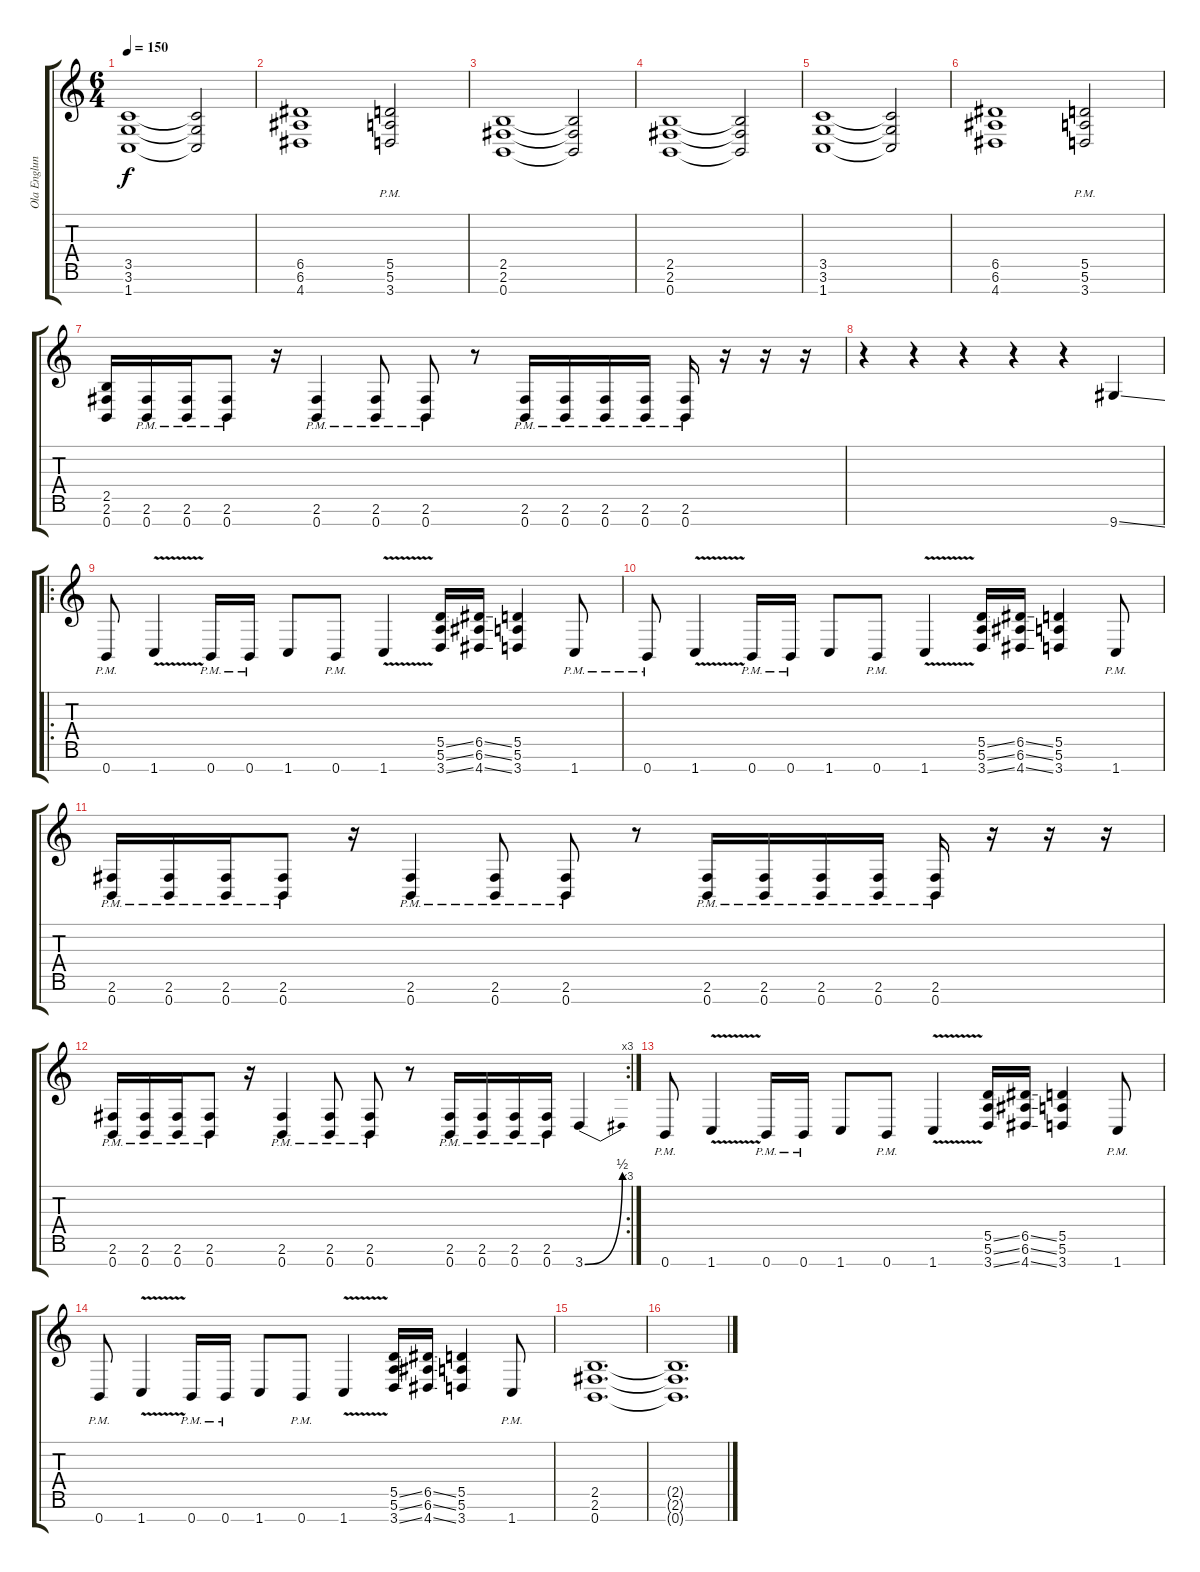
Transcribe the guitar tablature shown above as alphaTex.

\track ("Ola Englund" "Ola Englun") {instrument distortionguitar}
\staff {score tabs}
\tuning (E4 B3 G3 D3 A2 E2 B1) {hide}
\ts (6 4)
\tempo 150
\clef g2
\ks c
(3.5 3.6 1.7).1{dy f} (3.5{t} 3.6{t} 1.7{t}).2 |
(6.5 6.6 4.7).1 (5.5{pm} 5.6{pm} 3.7{pm}).2 |
(2.5 2.6 0.7).1 (2.5{t} 2.6{t} 0.7{t}).2 |
(2.5 2.6 0.7).1 (2.5{t} 2.6{t} 0.7{t}).2 |
(3.5 3.6 1.7).1 (3.5{t} 3.6{t} 1.7{t}).2 |
(6.5 6.6 4.7).1 (5.5{pm} 5.6{pm} 3.7{pm}).2 |
(2.5 2.6 0.7).16 (2.6{pm} 0.7{pm}).16 (2.6{pm} 0.7{pm}).16 (2.6{pm} 0.7{pm}).8 r.16 (2.6{pm} 0.7{pm}).4 (2.6{pm} 0.7{pm}).8 (2.6{pm} 0.7{pm}).8 r.8 (2.6{pm} 0.7{pm}).16 (2.6{pm} 0.7{pm}).16 (2.6{pm} 0.7{pm}).16 (2.6{pm} 0.7{pm}).16 (2.6{pm} 0.7{pm}).16 r.16 r.16 r.16 |
r.4 r.4 r.4 r.4 r.4 9.7{ss}.4 |
\ro
0.7{pm}.8 1.7{v}.4 0.7{pm}.16 0.7{pm}.16 1.7.8 0.7{pm}.8 1.7{v}.4 (5.5{ss} 5.6{ss} 3.7{ss}).16 (6.5{ss} 6.6{ss} 4.7{ss}).16 (5.5 5.6 3.7).4 1.7{pm}.8 |
0.7{pm}.8 1.7{v}.4 0.7{pm}.16 0.7{pm}.16 1.7.8 0.7{pm}.8 1.7{v}.4 (5.5{ss} 5.6{ss} 3.7{ss}).16 (6.5{ss} 6.6{ss} 4.7{ss}).16 (5.5 5.6 3.7).4 1.7{pm}.8 |
(2.6{pm} 0.7).16 (2.6{pm} 0.7{pm}).16 (2.6{pm} 0.7{pm}).16 (2.6{pm} 0.7{pm}).8 r.16 (2.6{pm} 0.7{pm}).4 (2.6{pm} 0.7{pm}).8 (2.6{pm} 0.7{pm}).8 r.8 (2.6{pm} 0.7{pm}).16 (2.6{pm} 0.7{pm}).16 (2.6{pm} 0.7{pm}).16 (2.6{pm} 0.7{pm}).16 (2.6{pm} 0.7{pm}).16 r.16 r.16 r.16 |
\rc 3
(2.6{pm} 0.7{pm}).16 (2.6{pm} 0.7{pm}).16 (2.6{pm} 0.7{pm}).16 (2.6{pm} 0.7{pm}).8 r.16 (2.6{pm} 0.7{pm}).4 (2.6{pm} 0.7{pm}).8 (2.6{pm} 0.7{pm}).8 r.8 (2.6{pm} 0.7{pm}).16 (2.6{pm} 0.7{pm}).16 (2.6{pm} 0.7{pm}).16 (2.6{pm} 0.7{pm}).16 3.7{be (bend 0 0 60 2)}.4 |
0.7{pm}.8 1.7{v}.4 0.7{pm}.16 0.7{pm}.16 1.7.8 0.7{pm}.8 1.7{v}.4 (5.5{ss} 5.6{ss} 3.7{ss}).16 (6.5{ss} 6.6{ss} 4.7{ss}).16 (5.5 5.6 3.7).4 1.7{pm}.8 |
0.7{pm}.8 1.7{v}.4 0.7{pm}.16 0.7{pm}.16 1.7.8 0.7{pm}.8 1.7{v}.4 (5.5{ss} 5.6{ss} 3.7{ss}).16 (6.5{ss} 6.6{ss} 4.7{ss}).16 (5.5 5.6 3.7).4 1.7{pm}.8 |
(2.5 2.6 0.7).1{d} |
(2.5{t} 2.6{t} 0.7{t}).1{d}
